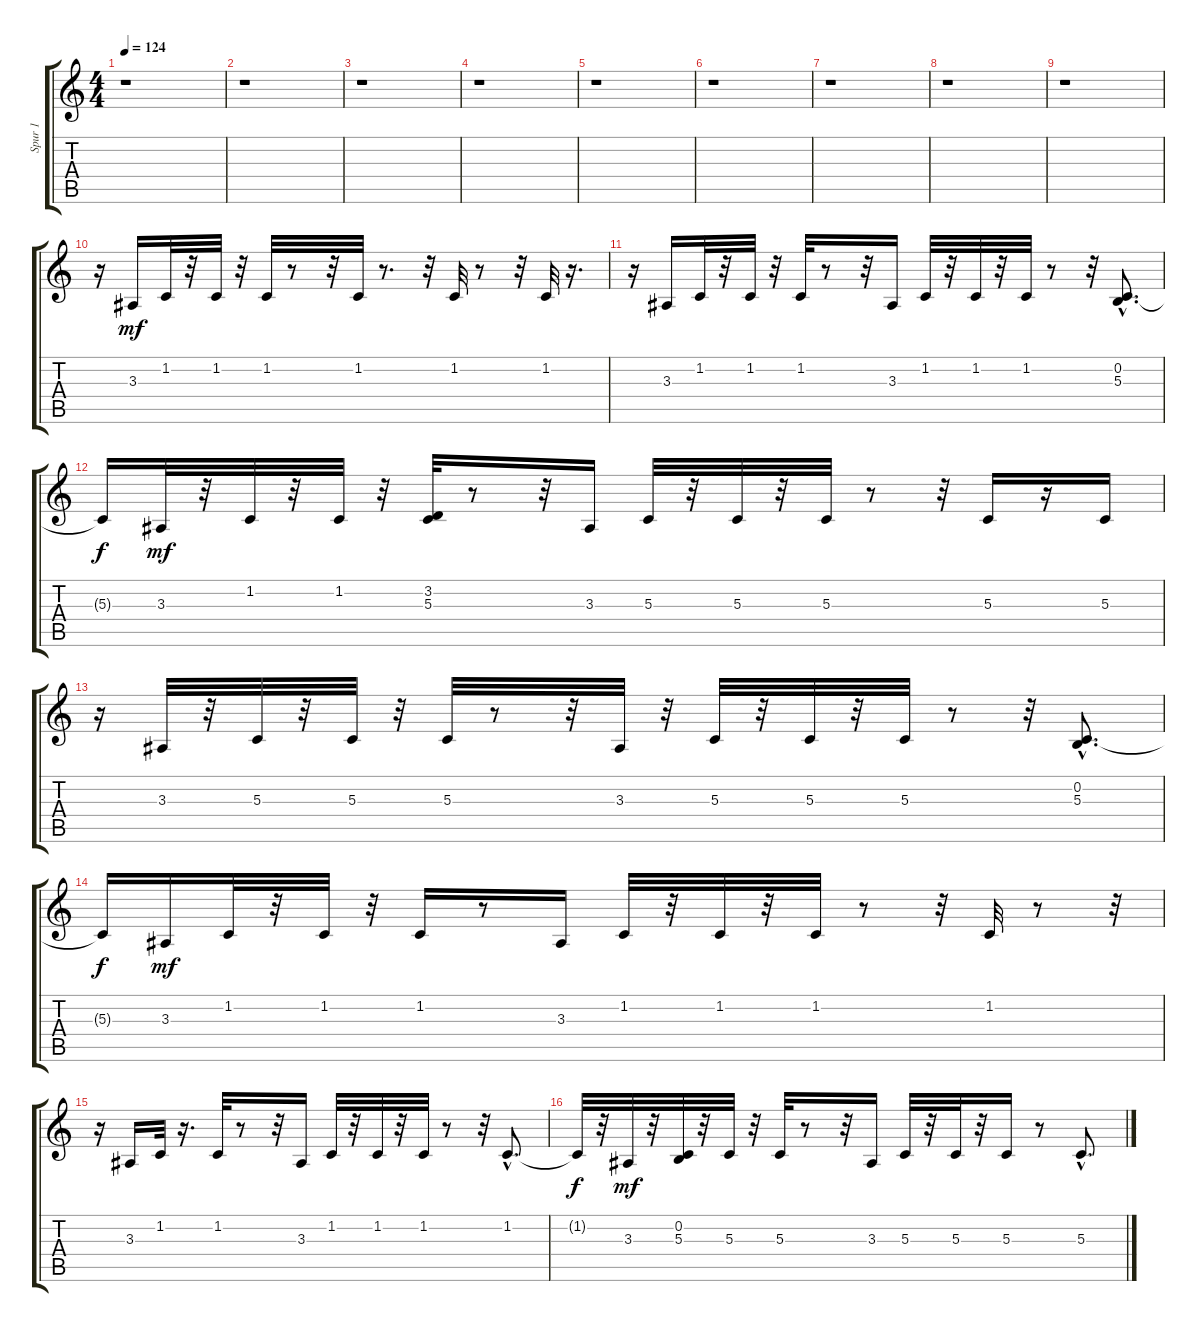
\track ("Spur 1" "Spur 1") {instrument lead2sawtooth}
\staff {score tabs}
\tuning (E4 B3 G3 D3 A2 E2) {hide}
\ts (4 4)
\tempo 124
\clef g2
\ks c
r.1{dy mf} |
r.1 |
r.1 |
r.1 |
r.1 |
r.1 |
r.1 |
r.1 |
r.1 |
r.16 3.3.16 1.2.32 r.32 1.2.32 r.32 1.2.32 r.8 r.32 1.2.32 r.8{d} r.32 1.2.32 r.8 r.32 1.2.32 r.16{d} |
r.16 3.3.16 1.2.32 r.32 1.2.32 r.32 1.2.32 r.8 r.32 3.3.16 1.2.32 r.32 1.2.32 r.32 1.2.32 r.8 r.32 (0.2 5.3{hac}).8{d} |
5.3{t}.16{dy f} 3.3.32{dy mf} r.32 1.2.32 r.32 1.2.32 r.32 (3.2 5.3).32 r.8 r.32 3.3.16 5.3.32 r.32 5.3.32 r.32 5.3.32 r.8 r.32 5.3.16 r.16 5.3.16 |
r.16 3.3.32 r.32 5.3.32 r.32 5.3.32 r.32 5.3.32 r.8 r.32 3.3.32 r.32 5.3.32 r.32 5.3.32 r.32 5.3.32 r.8 r.32 (0.2 5.3{hac}).8{d} |
5.3{t}.16{dy f} 3.3.16{dy mf} 1.2.32 r.32 1.2.32 r.32 1.2.16 r.8 3.3.16 1.2.32 r.32 1.2.32 r.32 1.2.32 r.8 r.32 1.2.32 r.8 r.32 |
r.16 3.3.16 1.2.32 r.16{d} 1.2.32 r.8 r.32 3.3.16 1.2.32 r.32 1.2.32 r.32 1.2.32 r.8 r.32 1.2{hac}.8{d} |
1.2{t}.32{dy f} r.32 3.3.32{dy mf} r.32 (0.2 5.3).32 r.32 5.3.32 r.32 5.3.32 r.8 r.32 3.3.16 5.3.32 r.32 5.3.32 r.32 5.3.16 r.8 5.3{hac}.8{d}
